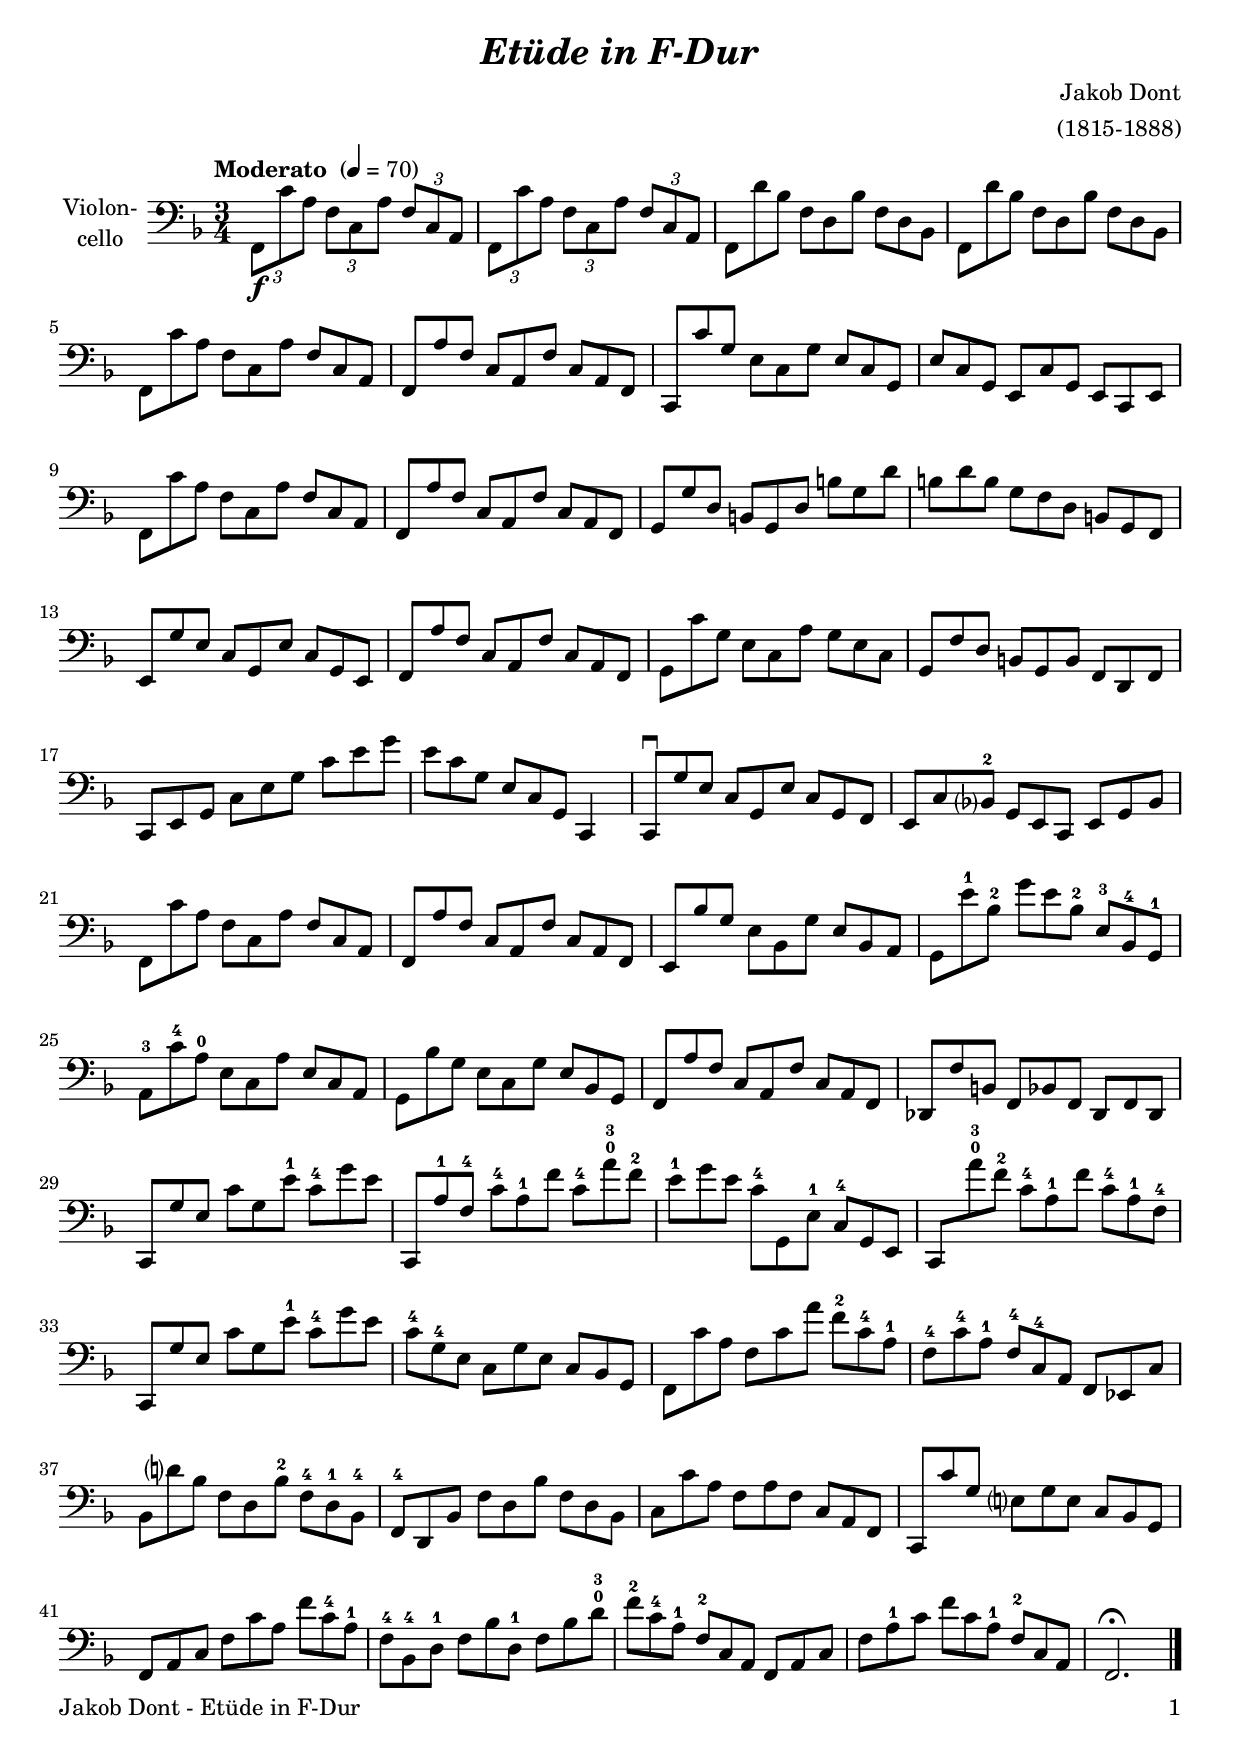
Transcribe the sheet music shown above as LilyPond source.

\version "2.20.2"
\include "deutsch.ly"
  
#(set-global-staff-size 20)

\header {
  title     = \markup \bold \italic "Etüde in F-Dur"
  composer  = "Jakob Dont"
  arranger  = "(1815-1888)"
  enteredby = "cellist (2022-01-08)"
%  piece     = ""
}

voiceconsts = {
  \key f \major
  \time 3/4
  \clef "bass"
%  \numericTimeSignature
  \compressEmptyMeasures
  % Set default beaming for all staves
% \set Timing.beamExceptions = #'()
% \set Timing.baseMoment     = #(ly:make-moment 1 4)
% \set Timing.beatStructure  = #'(1 1 1)
  \tempo "Moderato " 4=70
}

micl = "clarinet"
mifl = "flute"
miob = "oboe"
mifh = "french horn"
misx = "tenor sax"
mist = "string ensemble 1"
miba = "cello"

va = \relative c, {
  \voiceconsts

  \tuplet 3/2 4 {
    f8\f c'' a f c a' f c a
    f c'' a f c a' f c a
    \omit TupletNumber
    f d'' b f d b' f d b
    f d'' b f d b' f d b

    f c'' a f c a' f c a
    f a' f c a f' c a f
    c c'' g e c g' e c g
    e' c g e c' g e c e

    f c'' a f c a' f c a
    f a' f c a f' c a f
    g g' d h g d' h' g d'
    h d h g f d h g f

    e g' e c g e' c g e
    f a' f c a f' c a f
    g c' g e c a' g e c
    g f' d h g h f d f

    c e g c e g c e g
    e c g e c g
  } c,4
  \tuplet 3/2 4 {
    c8\downbow g'' e c g e' c g f
    e c' b?-2 g e c e g b

    f c'' a f c a' f c a
    f a' f c a f' c a f
    e b'' g e b g' e b a
    g e''-1 b-2 g' e b-2 e,-3 b-4 g-1

    a-3 c'-4 a-0 e c a' e c a
    g b' g e c g' e b g
    f a' f c a f' c a f
    des f' h, f b f des f des

    c g'' e c' g e'-1 c-4 g' e
    c,, a''-1 f-4 c'-4 a-1 f' c-4 a'-0-3 f-2
    e-1 g e c-4 g, e'-1 c-4 g e
    c a'''-0-3 f-2 c-4 a-1 f' c-4 a-1 f-4

    c, g'' e c' g e'-1 c-4 g' e
    c-4 g-4 e c g' e c b g
    f c'' a f c' a' f-2 c-4 a-1
    f-4 c'-4 a-1 f-4 c-4 a f es c'

    b d'? b f d b'-2 f-4 d-1 b-4
    f-4 d b' f' d b' f d b
    c c' a f a f c a f
    c c'' g e? g e c b g

    f a c f c' a f' c-4 a-1
    f-4 b,-4 d-1 f b d,-1 f b d-0-3
    f-2 c-4 a-1 f-2 c a f a c
    f a-1 c f c a-1 f-2 c a
  }
  f2.\fermata \bar "|."  
}


music = \new StaffGroup <<
      \new Staff {
	\set Staff.midiInstrument = \miba
	\set Staff.instrumentName = \markup \center-column { "Violon-" "cello" }
	\transpose f f { \va }
      }
>>

\book {
   \paper {
    print-page-number = ##t
    print-first-page-number = ##t
    ragged-last-bottom = ##f
    oddHeaderMarkup = \markup \null
    evenHeaderMarkup = \markup \null
    oddFooterMarkup = \markup {
      \fill-line {
%        \on-the-fly #print-page-number-check-first
        "Jakob Dont - Etüde in F-Dur" \fromproperty #'page:page-number-string
      }
    }
    evenFooterMarkup = \oddFooterMarkup
  } \score {
    \music
    \layout {}
  }

  \score {
    \unfoldRepeats \music

    \midi {
      \context {
        \Score
      }
    }
  }
}